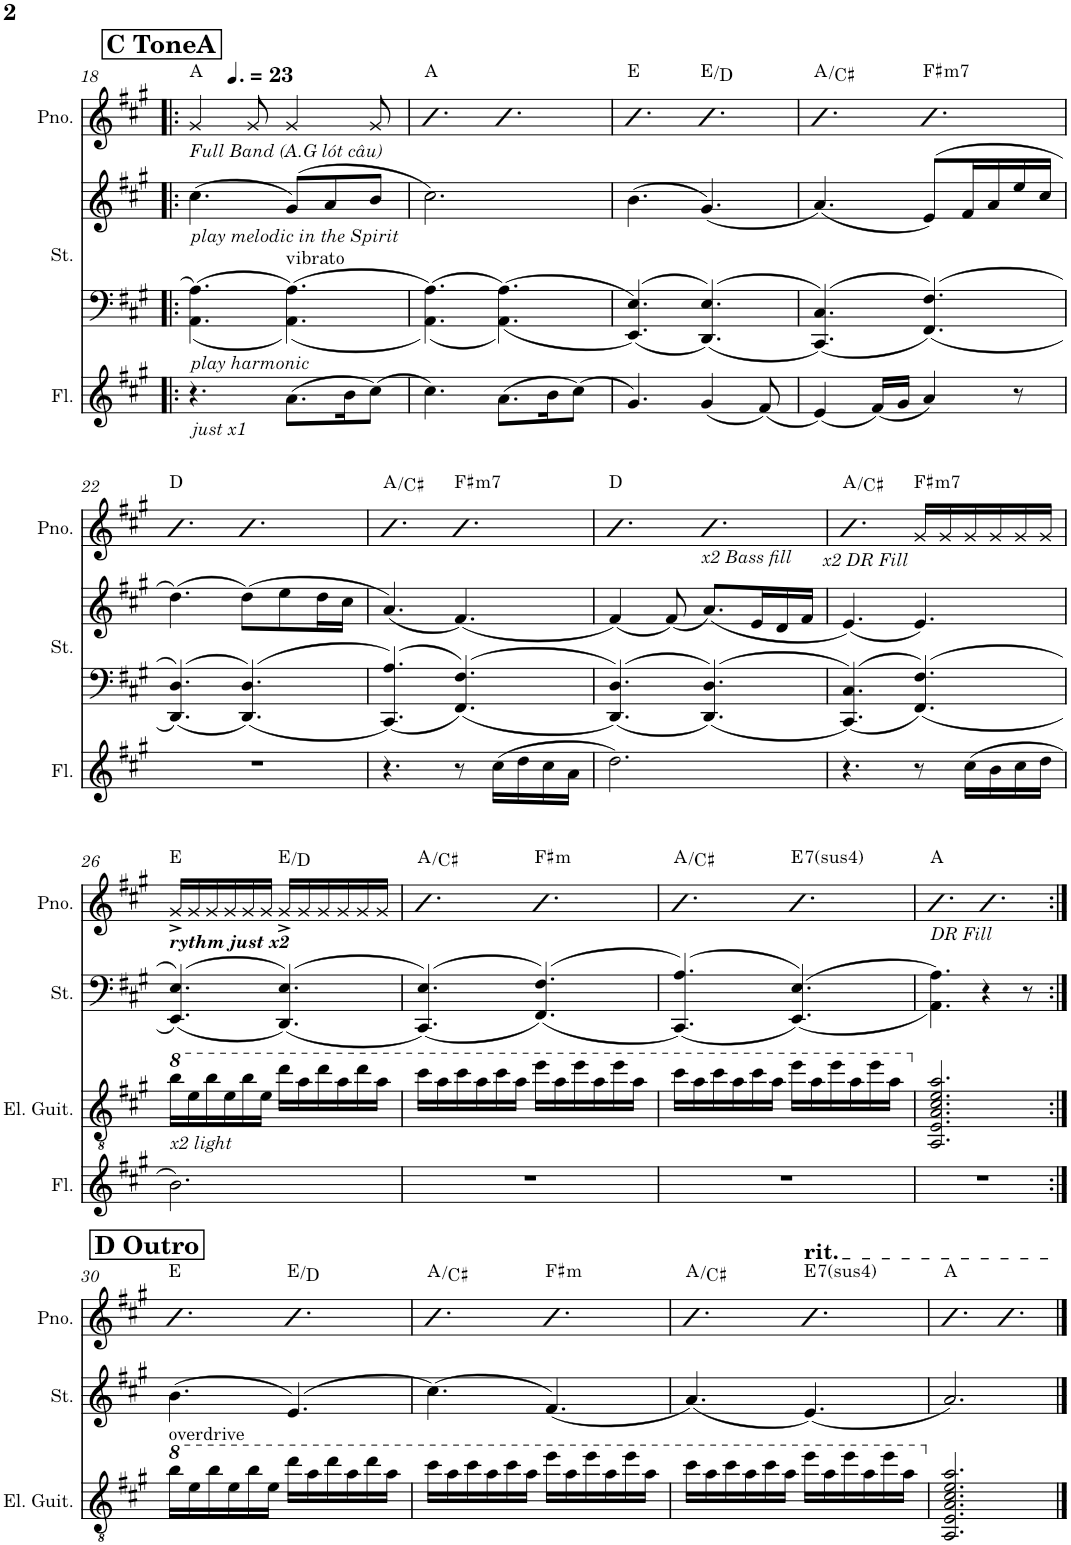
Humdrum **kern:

**kern	**kern	**kern	**kern	**kern	**harte
*part4	*part3	*part2	*part2	*part1	*part1
*staff5	*staff4	*staff3	*staff2	*staff1	*
*I"Flute	*I"Electric Guitar	*I"Strings	*	*I"Piano	*
*I'Fl.	*I'El. Guit.	*I'St.	*	*I'Pno.	*
!!LO:PB:g=z
*clefG2	*clefGv2	*clefF4	*clefG2	*clefG2	*
*k[f#c#g#]	*k[f#c#g#]	*k[f#c#g#]	*k[f#c#g#]	*k[f#c#g#]	*
*M6/8	*M6/8	*M6/8	*M6/8	*M6/8	*
=18!|:	=18!|:	=18!|:	=18!|:	=18!|:	=18!|:
!	!	!	!	!LO:TX:b:i:t=Full Band (A.G lót câu)	!
!	!	!	!LO:TX:b:i:t=play melodic in the Spirit	!	!
!	!	!LO:TX:b:i:t=play harmonic	!	!	!
!LO:TX:b:i:t=just x1	!	!	!	!	!
4.r	2.r	4.AA\ 4.A\	(4.cc#\	4g#/	A:maj
.	.	.	.	8g#/	.
!	!	!LO:TX:a:t=vibrato	!	!	!
(8.a\L	.	4.AA\ 4.A\	(8g#/L)	4g#/	.
.	.	.	8a/	.	.
16b\K	.	.	.	.	.
(8cc#\J)	.	.	8b/J	8g#/	.
=19	=19	=19	=19	=19	=19
4.cc#\)	2.r	4.AA\ 4.A\	2.cc#\)	4.b	A:maj
(8.a\L	.	4.AA\ 4.A\	.	4.b	.
16b\K	.	.	.	.	.
(8cc#\J)	.	.	.	.	.
=20	=20	=20	=20	=20	=20
4.g#/)	2.r	4.EE/ 4.E/	(4.b\	4.b	E:maj
(4g#/	.	4.DD/ 4.E/	(4.g#/)	4.b	E:maj/b7
(8f#/)	.	.	.	.	.
=21	=21	=21	=21	=21	=21
(4e/)	2.r	4.CC#/ 4.C#/	(4.a/)	4.b	A:maj/3
(16f#/LL)	.	.	.	.	.
16g#/JJ	.	.	.	.	.
!	!	!	!	!	!LO:H:kt=m7
4a/)	.	4.FF#/ 4.F#/	(8e/L)	4.b	F#:min7
.	.	.	16f#/L	.	.
.	.	.	16a/	.	.
8r	.	.	16ee/	.	.
.	.	.	16cc#/JJ	.	.
!!LO:LB:g=z
=22	=22	=22	=22	=22	=22
2.r	2.r	4.DD/ 4.D/	(4.dd\)	4.b	D:maj
.	.	4.DD/ 4.D/	(8dd\L)	4.b	.
.	.	.	8ee\	.	.
.	.	.	16dd\L	.	.
.	.	.	16cc#\JJ	.	.
=23	=23	=23	=23	=23	=23
4.r	2.r	4.CC#/ 4.A/	(4.a/)	4.b	A:maj/3
!	!	!	!	!	!LO:H:kt=m7
8r	.	4.FF#/ 4.F#/	(4.f#/)	4.b	F#:min7
(16cc#\LL	.	.	.	.	.
16dd\	.	.	.	.	.
16cc#\	.	.	.	.	.
16a\JJ	.	.	.	.	.
=24	=24	=24	=24	=24	=24
!	!	!	!	!LO:TX:b:i:t=x2 Bass fill	!
2.dd\)	2.r	4.DD/ 4.D/	(4f#/)	4.b	D:maj
.	.	.	(8f#/)	.	.
.	.	4.DD/ 4.D/	(8.a/L)	4.b	.
.	.	.	16e/L	.	.
.	.	.	16d/	.	.
.	.	.	16f#/JJ	.	.
=25	=25	=25	=25	=25	=25
4.r	2.r	4.CC#/ 4.C#/	(4.e/)	4.b	A:maj/3
!	!	!	!	!LO:TX:b:i:t=x2 DR Fill	!LO:H:kt=m7
8r	.	4.FF#/ 4.F#/	4.e/)	16g#/LL	F#:min7
.	.	.	.	16g#/	.
(16cc#\LL	.	.	.	16g#/	.
16b\	.	.	.	16g#/	.
16cc#\	.	.	.	16g#/	.
16dd\JJ	.	.	.	16g#/JJ	.
!!LO:LB:g=z
=26	=26	=26	=26	=26	=26
*	*8va	*	*	*	*
!	!	!	!	!LO:TX:b:Bi:t=rythm just x2	!
!	!LO:TX:b:i:t=x2 light	!	!	!	!
2.b\)	16bb\LL	4.EE/ 4.E/	2.r	16g#^/LL	E:maj
.	16ee\	.	.	16g#/	.
.	16bb\	.	.	16g#/	.
.	16ee\	.	.	16g#/	.
.	16bb\	.	.	16g#/	.
.	16ee\JJ	.	.	16g#/JJ	.
.	16ddd\LL	4.DD/ 4.E/	.	16g#^/LL	E:maj/b7
.	16aa\	.	.	16g#/	.
.	16ddd\	.	.	16g#/	.
.	16aa\	.	.	16g#/	.
.	16ddd\	.	.	16g#/	.
.	16aa\JJ	.	.	16g#/JJ	.
=27	=27	=27	=27	=27	=27
2.r	16ccc#\LL	4.CC#/ 4.E/	2.r	4.b	A:maj/3
.	16aa\	.	.	.	.
.	16ccc#\	.	.	.	.
.	16aa\	.	.	.	.
.	16ccc#\	.	.	.	.
.	16aa\JJ	.	.	.	.
!	!	!	!	!	!LO:H:kt=m
.	16eee\LL	4.FF#/ 4.F#/	.	4.b	F#:min
.	16aa\	.	.	.	.
.	16eee\	.	.	.	.
.	16aa\	.	.	.	.
.	16eee\	.	.	.	.
.	16aa\JJ	.	.	.	.
=28	=28	=28	=28	=28	=28
2.r	16ccc#\LL	4.CC#/ 4.A/	2.r	4.b	A:maj/3
.	16aa\	.	.	.	.
.	16ccc#\	.	.	.	.
.	16aa\	.	.	.	.
.	16ccc#\	.	.	.	.
.	16aa\JJ	.	.	.	.
!	!	!	!	!	!LO:H:kt=74
.	16eee\LL	4.EE/ 4.E/	.	4.b	E:sus4(7)
.	16aa\	.	.	.	.
.	16eee\	.	.	.	.
.	16aa\	.	.	.	.
.	16eee\	.	.	.	.
.	16aa\JJ	.	.	.	.
=29	=29	=29	=29	=29	=29
*	*X8va	*	*	*	*
!	!	!	!	!LO:TX:b:i:t=DR Fill	!
2.r	2.AA/ 2.E/ 2.A/ 2.c#/ 2.e/ 2.a/	4.AA\ 4.A\	2.r	4.b	A:maj
.	.	4r	.	4.b	.
.	.	8r	.	.	.
!!LO:LB:g=z
=30:|!	=30:|!	=30:|!	=30:|!	=30:|!	=30:|!
*	*8va	*	*	*	*
!	!LO:TX:a:t=overdrive	!	!	!	!
2.r	16bb\LL	2.r	(4.b\	4.b	E:maj
.	16ee\	.	.	.	.
.	16bb\	.	.	.	.
.	16ee\	.	.	.	.
.	16bb\	.	.	.	.
.	16ee\JJ	.	.	.	.
.	16ddd\LL	.	(4.e/)	4.b	E:maj/b7
.	16aa\	.	.	.	.
.	16ddd\	.	.	.	.
.	16aa\	.	.	.	.
.	16ddd\	.	.	.	.
.	16aa\JJ	.	.	.	.
=31	=31	=31	=31	=31	=31
2.r	16ccc#\LL	2.r	(4.cc#\)	4.b	A:maj/3
.	16aa\	.	.	.	.
.	16ccc#\	.	.	.	.
.	16aa\	.	.	.	.
.	16ccc#\	.	.	.	.
.	16aa\JJ	.	.	.	.
!	!	!	!	!	!LO:H:kt=m
.	16eee\LL	.	(4.f#/)	4.b	F#:min
.	16aa\	.	.	.	.
.	16eee\	.	.	.	.
.	16aa\	.	.	.	.
.	16eee\	.	.	.	.
.	16aa\JJ	.	.	.	.
=32	=32	=32	=32	=32	=32
2.r	16ccc#\LL	2.r	(4.a/)	4.b	A:maj/3
.	16aa\	.	.	.	.
.	16ccc#\	.	.	.	.
.	16aa\	.	.	.	.
.	16ccc#\	.	.	.	.
.	16aa\JJ	.	.	.	.
!	!	!	!	!	!LO:H:kt=74
.	16eee\LL	.	(4.e/)	4.b	E:sus4(7)
.	16aa\	.	.	.	.
.	16eee\	.	.	.	.
.	16aa\	.	.	.	.
.	16eee\	.	.	.	.
.	16aa\JJ	.	.	.	.
=33	=33	=33	=33	=33	=33
*	*X8va	*	*	*	*
2.r	2.AA/ 2.E/ 2.A/ 2.c#/ 2.e/ 2.a/	2.r	2.a/)	4.b	A:maj
.	.	.	.	4.b	.
==	==	==	==	==	==
*-	*-	*-	*-	*-	*-
